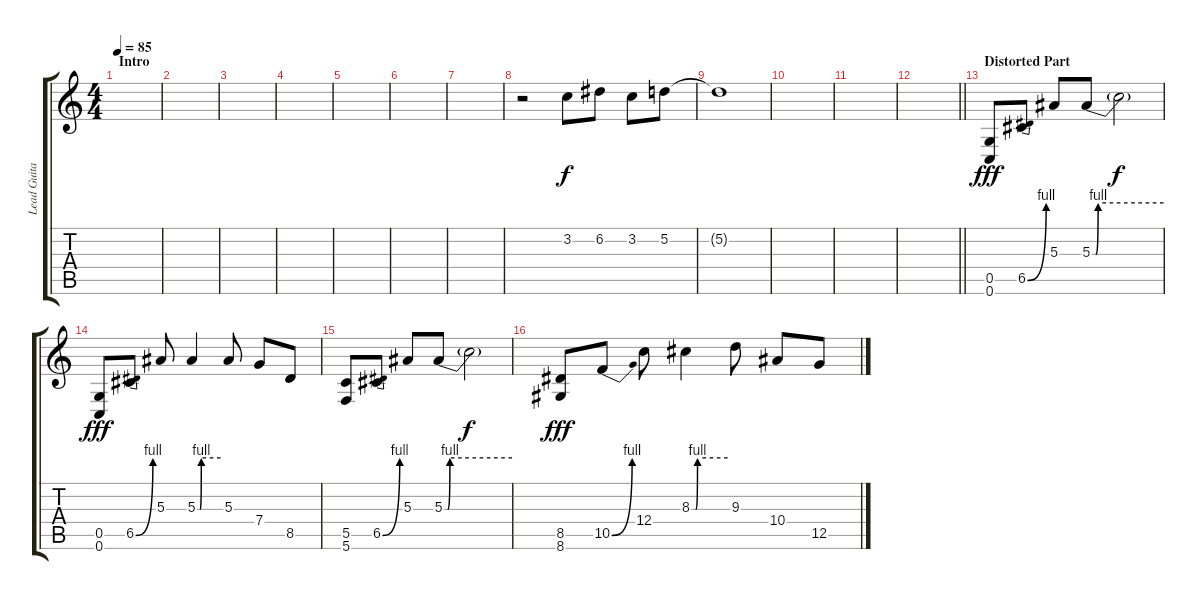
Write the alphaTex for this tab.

\track ("Lead Guitar 1" "Lead Guita") {instrument overdrivenguitar}
\staff {score tabs}
\tuning (D4 A3 F3 C3 G2 C2) {hide}
\ts (4 4)
\section ("" "Intro")
\tempo 85
\clef g2
\ks c
|
|
|
|
|
|
|
r.2 3.2.8 6.2.8 3.2.8 5.2.8 |
5.2{t}.1{dy f volume 0} |
|
|
\barLineRight lightlight
|
\section ("" "Distorted Part")
(0.5 0.6).8{dy fff} 6.5{be (bend 0 0 60 4)}.8 5.3.8 5.3{be (custom 0 0 3 0 5 4 60 4)}.8 5.3{t}.2{dy f} |
(0.5 0.6).8{dy fff} 6.5{be (bend 0 0 60 4)}.8 5.3.8 5.3{be (custom 0 0 7 0 10 4 60 4)}.4 5.3.8 7.4.8 8.5.8 |
(5.5 5.6).8 6.5{be (bend 0 0 60 4)}.8 5.3.8 5.3{be (custom 0 0 3 0 5 4 60 4)}.8 5.3{t}.2{dy f} |
(8.5 8.6).8{dy fff} 10.5{be (bend 0 0 60 4)}.8 12.4.8 8.3{be (custom 0 0 7 0 10 4 60 4)}.4 9.3.8 10.4.8 12.5.8
